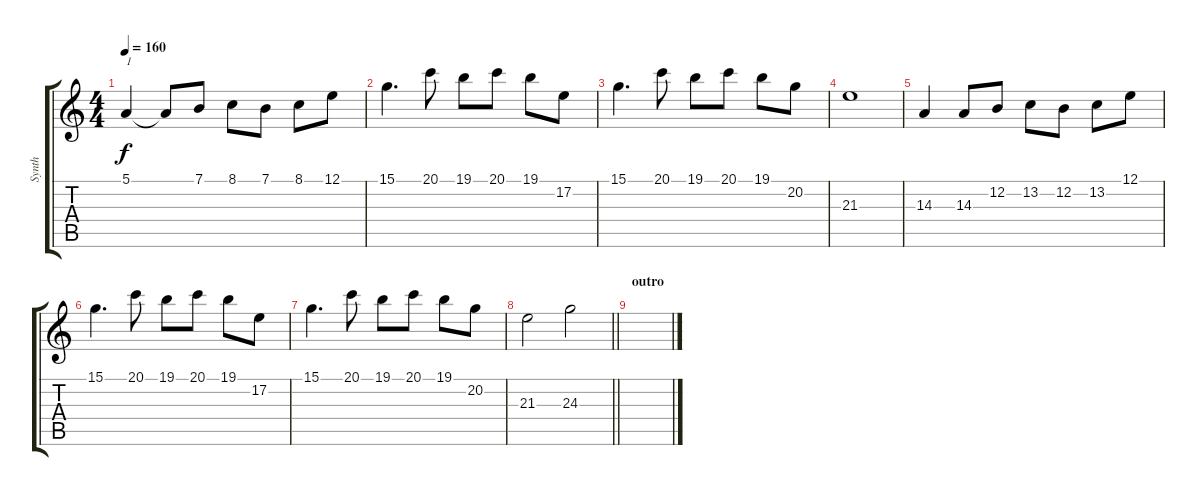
\track ("Synth" "Synth") {instrument stringensemble1}
\staff {score tabs}
\tuning (E4 B3 G3 D3 A2 E2) {hide}
\ts (4 4)
\tempo 160
\clef g2
\ks c
5.1.4{txt "1" dy f} 5.1{t}.8 7.1.8 8.1.8 7.1.8 8.1.8 12.1.8 |
15.1.4{d} 20.1.8 19.1.8 20.1.8 19.1.8 17.2.8 |
15.1.4{d} 20.1.8 19.1.8 20.1.8 19.1.8 20.2.8 |
21.3.1 |
14.3.4 14.3.8 12.2.8 13.2.8 12.2.8 13.2.8 12.1.8 |
15.1.4{d} 20.1.8 19.1.8 20.1.8 19.1.8 17.2.8 |
15.1.4{d} 20.1.8 19.1.8 20.1.8 19.1.8 20.2.8 |
\barLineRight lightlight
21.3.2 24.3.2 |
\section ("" "outro")
